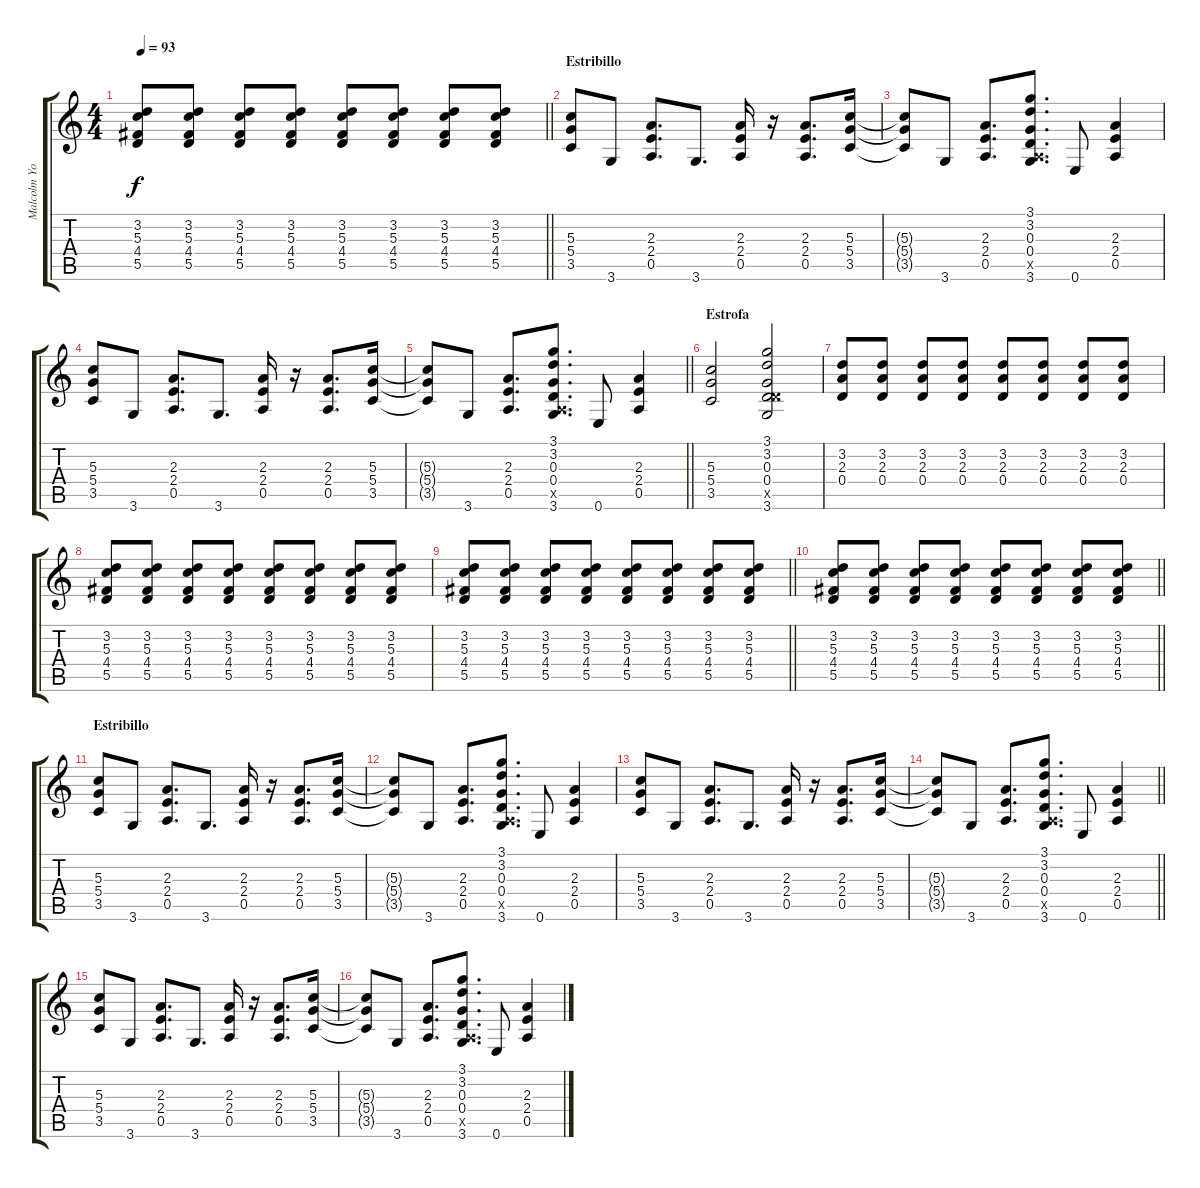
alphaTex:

\track ("Malcolm Young" "Malcolm Yo") {instrument distortionguitar}
\staff {score tabs}
\tuning (E4 B3 G3 D3 A2 E2) {hide}
\ts (4 4)
\tempo 93
\clef g2
\barLineRight lightlight
\ks c
(3.2 5.3 4.4 5.5).8{dy f} (3.2 5.3 4.4 5.5).8 (3.2 5.3 4.4 5.5).8 (3.2 5.3 4.4 5.5).8 (3.2 5.3 4.4 5.5).8 (3.2 5.3 4.4 5.5).8 (3.2 5.3 4.4 5.5).8 (3.2 5.3 4.4 5.5).8 |
\section ("" "Estribillo")
(5.3 5.4 3.5).8 3.6.8 (2.3 2.4 0.5).8{d} 3.6.8{d} (2.3 2.4 0.5).16 r.16 (2.3 2.4 0.5).8{d} (5.3 5.4 3.5).16 |
(5.3{t} 5.4{t} 3.5{t}).8 3.6.8 (2.3 2.4 0.5).8{d} (3.1 3.2 0.3 0.4 0.5{x} 3.6).8{d} 0.6.8 (2.3 2.4 0.5).4 |
(5.3 5.4 3.5).8 3.6.8 (2.3 2.4 0.5).8{d} 3.6.8{d} (2.3 2.4 0.5).16 r.16 (2.3 2.4 0.5).8{d} (5.3 5.4 3.5).16 |
\barLineRight lightlight
(5.3{t} 5.4{t} 3.5{t}).8 3.6.8 (2.3 2.4 0.5).8{d} (3.1 3.2 0.3 0.4 0.5{x} 3.6).8{d} 0.6.8 (2.3 2.4 0.5).4 |
\section ("" "Estrofa")
(5.3 5.4 3.5).2 (3.1 3.2 0.3 0.4 5.5{x} 3.6).2 |
(3.2 2.3 0.4).8 (3.2 2.3 0.4).8 (3.2 2.3 0.4).8 (3.2 2.3 0.4).8 (3.2 2.3 0.4).8 (3.2 2.3 0.4).8 (3.2 2.3 0.4).8 (3.2 2.3 0.4).8 |
(3.2 5.3 4.4 5.5).8 (3.2 5.3 4.4 5.5).8 (3.2 5.3 4.4 5.5).8 (3.2 5.3 4.4 5.5).8 (3.2 5.3 4.4 5.5).8 (3.2 5.3 4.4 5.5).8 (3.2 5.3 4.4 5.5).8 (3.2 5.3 4.4 5.5).8 |
\barLineRight lightlight
(3.2 5.3 4.4 5.5).8 (3.2 5.3 4.4 5.5).8 (3.2 5.3 4.4 5.5).8 (3.2 5.3 4.4 5.5).8 (3.2 5.3 4.4 5.5).8 (3.2 5.3 4.4 5.5).8 (3.2 5.3 4.4 5.5).8 (3.2 5.3 4.4 5.5).8 |
\barLineRight lightlight
(3.2 5.3 4.4 5.5).8 (3.2 5.3 4.4 5.5).8 (3.2 5.3 4.4 5.5).8 (3.2 5.3 4.4 5.5).8 (3.2 5.3 4.4 5.5).8 (3.2 5.3 4.4 5.5).8 (3.2 5.3 4.4 5.5).8 (3.2 5.3 4.4 5.5).8 |
\section ("" "Estribillo")
(5.3 5.4 3.5).8 3.6.8 (2.3 2.4 0.5).8{d} 3.6.8{d} (2.3 2.4 0.5).16 r.16 (2.3 2.4 0.5).8{d} (5.3 5.4 3.5).16 |
(5.3{t} 5.4{t} 3.5{t}).8 3.6.8 (2.3 2.4 0.5).8{d} (3.1 3.2 0.3 0.4 0.5{x} 3.6).8{d} 0.6.8 (2.3 2.4 0.5).4 |
(5.3 5.4 3.5).8 3.6.8 (2.3 2.4 0.5).8{d} 3.6.8{d} (2.3 2.4 0.5).16 r.16 (2.3 2.4 0.5).8{d} (5.3 5.4 3.5).16 |
\barLineRight lightlight
(5.3{t} 5.4{t} 3.5{t}).8 3.6.8 (2.3 2.4 0.5).8{d} (3.1 3.2 0.3 0.4 0.5{x} 3.6).8{d} 0.6.8 (2.3 2.4 0.5).4 |
(5.3 5.4 3.5).8 3.6.8 (2.3 2.4 0.5).8{d} 3.6.8{d} (2.3 2.4 0.5).16 r.16 (2.3 2.4 0.5).8{d} (5.3 5.4 3.5).16 |
(5.3{t} 5.4{t} 3.5{t}).8 3.6.8 (2.3 2.4 0.5).8{d} (3.1 3.2 0.3 0.4 0.5{x} 3.6).8{d} 0.6.8 (2.3 2.4 0.5).4
